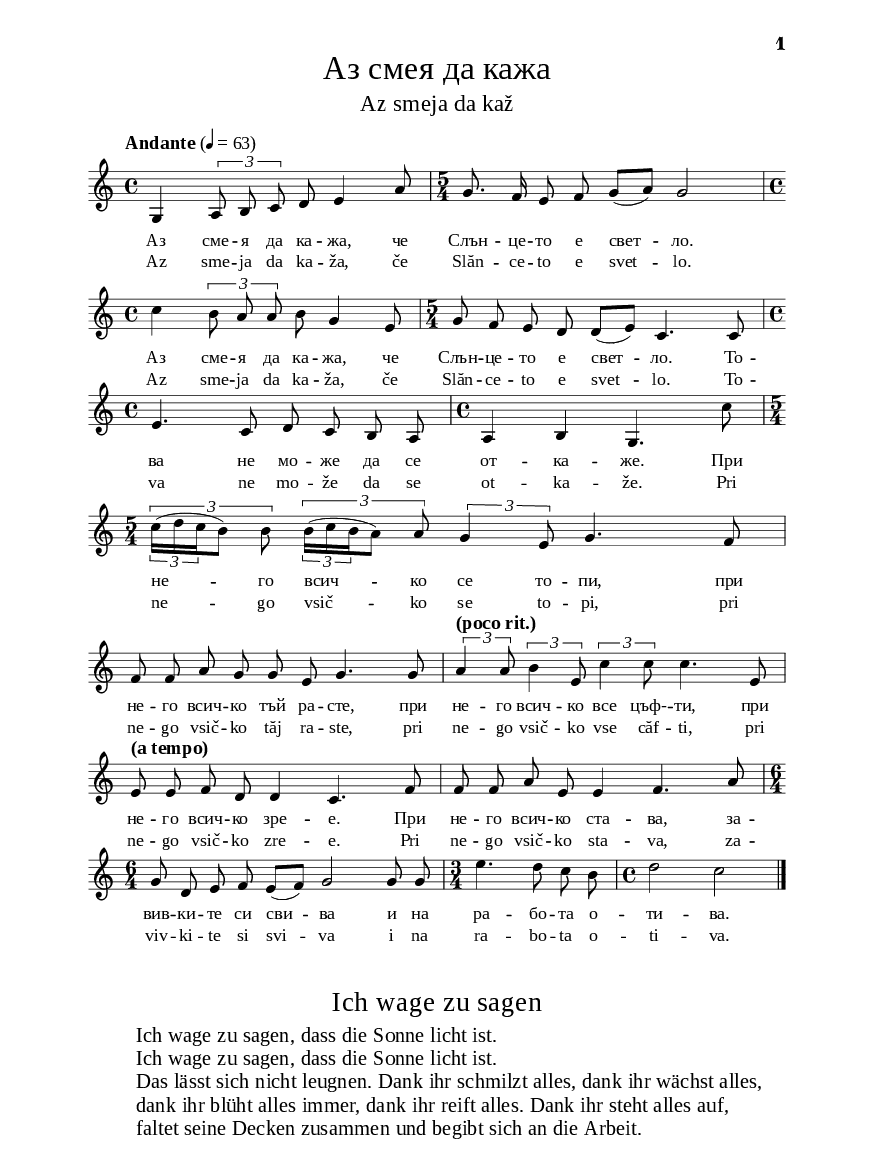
\version "2.24.3"

% include paper part and global functions
\include "include/globals.ily"

\bookpart {
  \label #'ref109
  \tocItem \markup "Аз смея да кажа – Az smeja da kaža"
  \include "include/bookpart-paper.ily"
  \score {
    \include "include/score-layout.ily"


    \new Voice \relative c' {
      \clef treble
      \key c \major
      \time 4/4
      \tempoFunc "Andante" 4 "63"
      \autoBeamOff
      g4 \tuplet 3/2 {  a8   b8   c8  }  d8   e4   a8 | \time 5/4  | g8.   f16   e8   f8   g8 ( [ a8 ) ]   g2 \break |

      \time 4/4  | c4 \tuplet 3/2 {  b8   a8   a8  } b8   g4   e8 | \time 5/4  | g8   f8   e8   d8   d8 ( [ e8 ) ]   c4.   c8 \break |

      \time 4/4  | e4.   c8   d8   c8   b8  a8 |   \time 4/4   a4   b4   g4.   c'8  | \time 5/4 \break

      \tweak direction #up \tuplet 3/2 { \once \override Slur.positions = #'(1 . 1) \tuplet 3/2 { c16 ([ d16  c16 } b8]) b8 }

      \tweak direction #up \tuplet 3/2 { \once \override Slur.positions = #'(1.05 . 0.1) \tuplet 3/2 { b16 [( c16  b16 } a8 )] a8 }

      \tuplet 3/2 { g4 e8 } g4. f8 \break


      f8   f8   a8   g8   g8 e8   g4. g8 | \tempo "(poco rit.)"  \tuplet 3/2 { a4 a8 } \tuplet 3/2 { b4 e,8 } \tweak direction #up \tuplet 3/2 { c'4 c8 } c4. e,8 \break

      \tempo "(a tempo)" e8 e8   f8 d8   d4   c4.   f8 f8   f8   a8   e8   e4 f4.   a8 \break

      \time 6/4   g8   d8   e8   f8   e8 ( [ f8 ) ]   g2   g8   g8 \time 3/4 e'4. d8 c8 b8 \time 4/4 d2 c2 \bar "|." \break

    }

    \addlyrics {

      Аз сме -- я да ка -- жа, че Слън
      -- це -- то е свет -- ло. Аз сме
      -- я да ка -- жа, че Слън -- це --
      то е свет -- ло. То -- ва не
      мо -- же да се от -- ка -- же. При
      не --   го всич  --
      ко се то -- пи, при не -- го
      всич -- ко тъй ра -- сте, при не --
      го всич -- ко все "цъф-" -- ти, при
      не -- го всич -- ко зре -- е. При
      не -- го всич -- ко ста -- ва, за --
      вив -- ки -- те си сви -- ва и
      на ра -- бо -- та о -- ти -- ва.
    }



    \addlyrics {

      Az sme -- ja da ka -- ža, če Slăn
      -- ce -- to e svet -- lo. Az sme
      -- ja da ka -- ža, če Slăn -- ce --
      to e svet -- lo. To -- va ne
      mo -- že da se ot -- ka -- že. Pri
      ne --   go vsič  --
      ko se to -- pi, pri ne -- go
      vsič -- ko tăj ra -- ste, pri ne --
      go vsič -- ko vse căf -- ti, pri
      ne -- go vsič -- ko zre -- e. Pri
      ne -- go vsič -- ko sta -- va, za --
      viv -- ki -- te si svi -- va i
      na ra -- bo -- ta o -- ti -- va.


    }

    \header {
      title = \titleFunc "Аз смея да кажа" "Az smeja da kaž"
    }

    \midi{}

  } % score

  %\markup \dc-one "D.C. al Fine"
  %

  % include foreign translation(s) of the song

  \markup \empty-three
  \version "2.24.4"

\markup \fill-line { \fontsize #deTitleFontSize "Ich wage zu sagen" }

\markup \null
\markup \null
\markup \abs-fontsize #10 {
\hspace #5
  \override #`(baseline-skip . ,deCoupletBaselineSkip)

  \column { 
    \line { " "Ich wage zu sagen, dass die Sonne licht ist. }

    \line { " "Ich wage zu sagen, dass die Sonne licht ist.}

    \line { " "Das lässt sich nicht leugnen. Dank ihr schmilzt alles, dank ihr wächst alles, }

    \line { " "dank ihr blüht alles immer, dank ihr reift alles. Dank ihr steht alles auf,}

    \line { " "  faltet seine Decken zusammen und begibt sich an die Arbeit.  }

  }


}


} % bookpart
